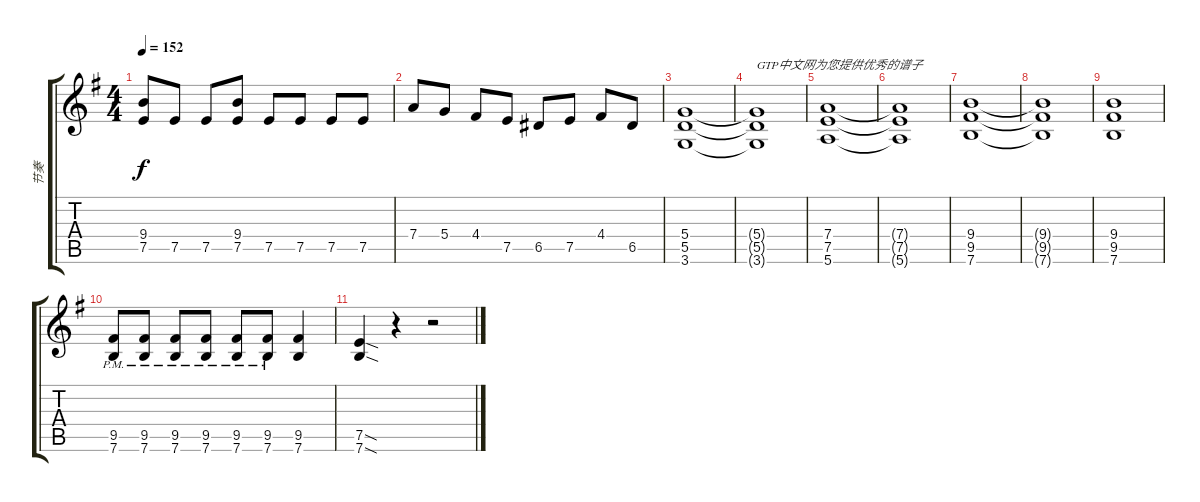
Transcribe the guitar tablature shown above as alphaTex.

\track ("节奏" "节奏") {instrument distortionguitar}
\staff {score tabs}
\tuning (E4 B3 G3 D3 A2 E2) {hide}
\ts (4 4)
\tempo 152
\clef g2
\ks g
(9.4 7.5).8{dy f} 7.5.8 7.5.8 (9.4 7.5).8 7.5.8 7.5.8 7.5.8 7.5.8 |
7.4.8 5.4.8 4.4.8 7.5.8 6.5.8 7.5.8 4.4.8 6.5.8 |
(5.4 5.5 3.6).1 |
(5.4{t} 5.5{t} 3.6{t}).1{txt "GTP中文网为您提供优秀的谱子"} |
(7.4 7.5 5.6).1 |
(7.4{t} 7.5{t} 5.6{t}).1 |
(9.4 9.5 7.6).1 |
(9.4{t} 9.5{t} 7.6{t}).1 |
(9.4 9.5 7.6).1 |
(9.5{pm} 7.6).8 (9.5{pm} 7.6).8 (9.5{pm} 7.6).8 (9.5{pm} 7.6).8 (9.5{pm} 7.6).8 (9.5{pm} 7.6).8 (9.5 7.6).4 |
(7.5{sod} 7.6{sod}).4 r.4 r.2
